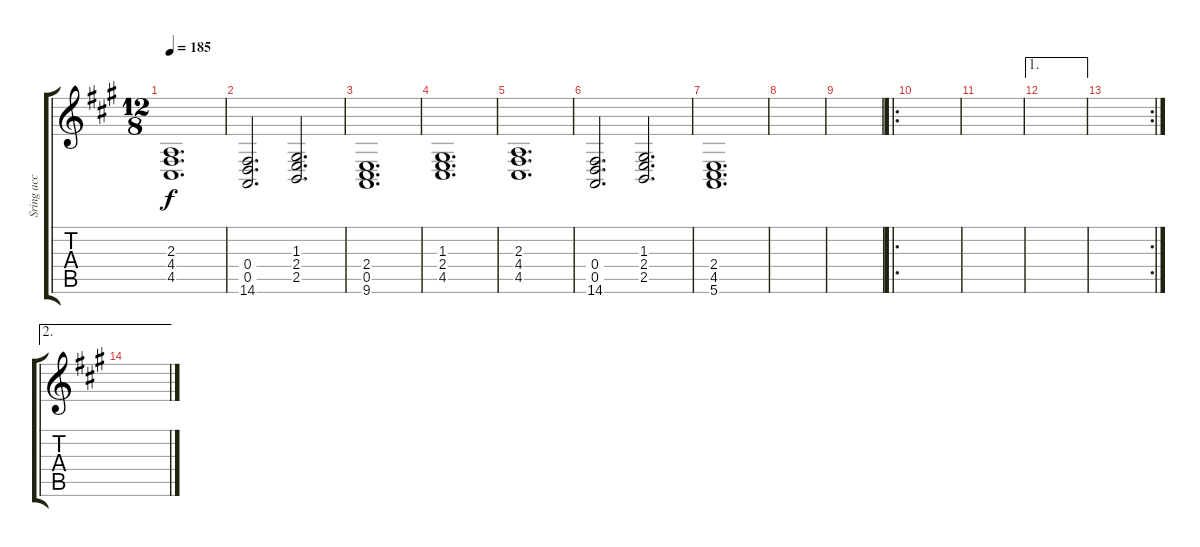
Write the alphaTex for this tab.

\track ("Sring acc" "Sring acc") {instrument synthbrass2}
\staff {score tabs}
\tuning (E4 B3 G3 D3 A2 E2) {hide}
\ts (12 8)
\tempo 185
\clef g2
\ks a
(2.3 4.4 4.5).1{d dy f} |
(0.4 0.5 14.6).2{d} (1.3 2.4 2.5).2{d} |
(2.4 0.5 9.6).1{d} |
(1.3 2.4 4.5).1{d} |
(2.3 4.4 4.5).1{d} |
(0.4 0.5 14.6).2{d} (1.3 2.4 2.5).2{d} |
(2.4 4.5 5.6).1{d} |
|
|
\ro
|
|
\ae 1
|
\rc 2
|
\ae 2
